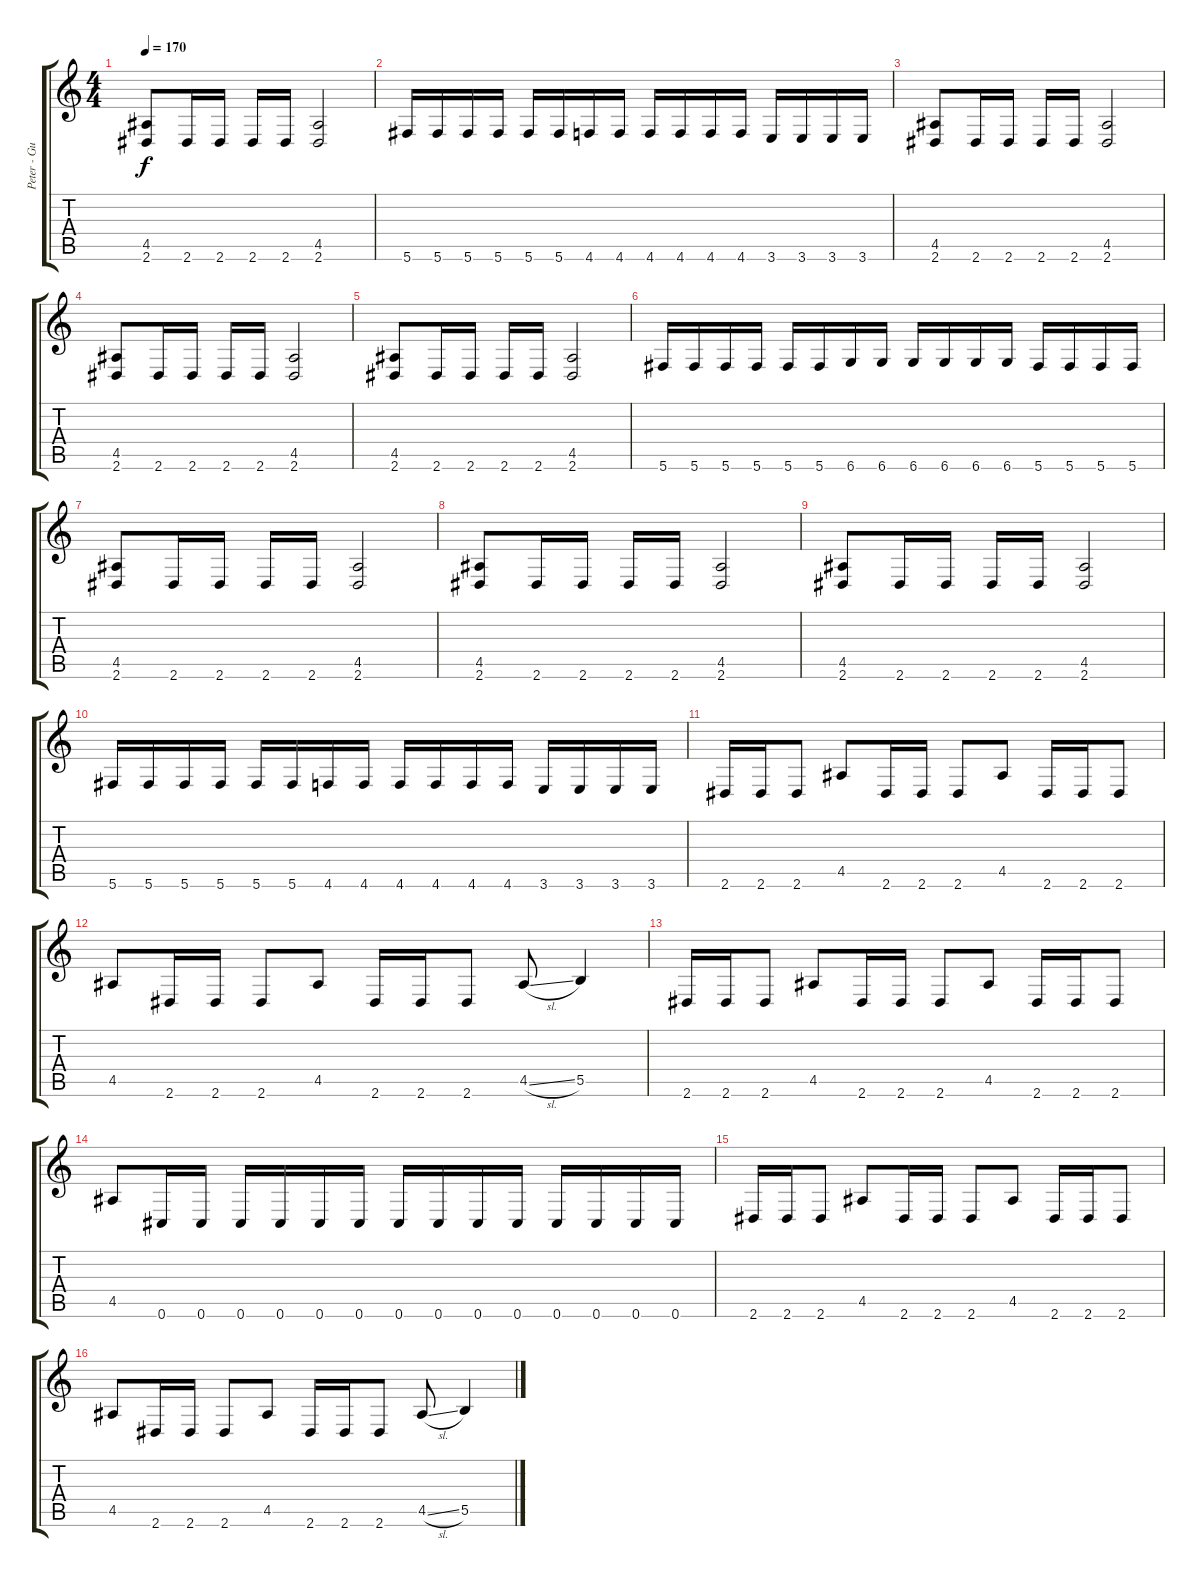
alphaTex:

\track ("Peter - Guitar, Vocal" "Peter - Gu") {instrument overdrivenguitar}
\staff {score tabs}
\tuning (Db4 Ab3 E3 B2 Gb2 Db2) {hide}
\ts (4 4)
\tempo 170
\clef g2
\ks c
(4.5 2.6).8{dy f} 2.6.16 2.6.16 2.6.16 2.6.16 (4.5 2.6).2 |
5.6.16 5.6.16 5.6.16 5.6.16 5.6.16 5.6.16 4.6.16 4.6.16 4.6.16 4.6.16 4.6.16 4.6.16 3.6.16 3.6.16 3.6.16 3.6.16 |
(4.5 2.6).8 2.6.16 2.6.16 2.6.16 2.6.16 (4.5 2.6).2 |
(4.5 2.6).8 2.6.16 2.6.16 2.6.16 2.6.16 (4.5 2.6).2 |
(4.5 2.6).8 2.6.16 2.6.16 2.6.16 2.6.16 (4.5 2.6).2 |
5.6.16 5.6.16 5.6.16 5.6.16 5.6.16 5.6.16 6.6.16 6.6.16 6.6.16 6.6.16 6.6.16 6.6.16 5.6.16 5.6.16 5.6.16 5.6.16 |
(4.5 2.6).8 2.6.16 2.6.16 2.6.16 2.6.16 (4.5 2.6).2 |
(4.5 2.6).8 2.6.16 2.6.16 2.6.16 2.6.16 (4.5 2.6).2 |
(4.5 2.6).8 2.6.16 2.6.16 2.6.16 2.6.16 (4.5 2.6).2 |
5.6.16 5.6.16 5.6.16 5.6.16 5.6.16 5.6.16 4.6.16 4.6.16 4.6.16 4.6.16 4.6.16 4.6.16 3.6.16 3.6.16 3.6.16 3.6.16 |
2.6.16 2.6.16 2.6.8 4.5.8 2.6.16 2.6.16 2.6.8 4.5.8 2.6.16 2.6.16 2.6.8 |
4.5.8 2.6.16 2.6.16 2.6.8 4.5.8 2.6.16 2.6.16 2.6.8 4.5{sl}.8 5.5.4 |
2.6.16 2.6.16 2.6.8 4.5.8 2.6.16 2.6.16 2.6.8 4.5.8 2.6.16 2.6.16 2.6.8 |
4.5.8 0.6.16 0.6.16 0.6.16 0.6.16 0.6.16 0.6.16 0.6.16 0.6.16 0.6.16 0.6.16 0.6.16 0.6.16 0.6.16 0.6.16 |
2.6.16 2.6.16 2.6.8 4.5.8 2.6.16 2.6.16 2.6.8 4.5.8 2.6.16 2.6.16 2.6.8 |
4.5.8 2.6.16 2.6.16 2.6.8 4.5.8 2.6.16 2.6.16 2.6.8 4.5{sl}.8 5.5.4
